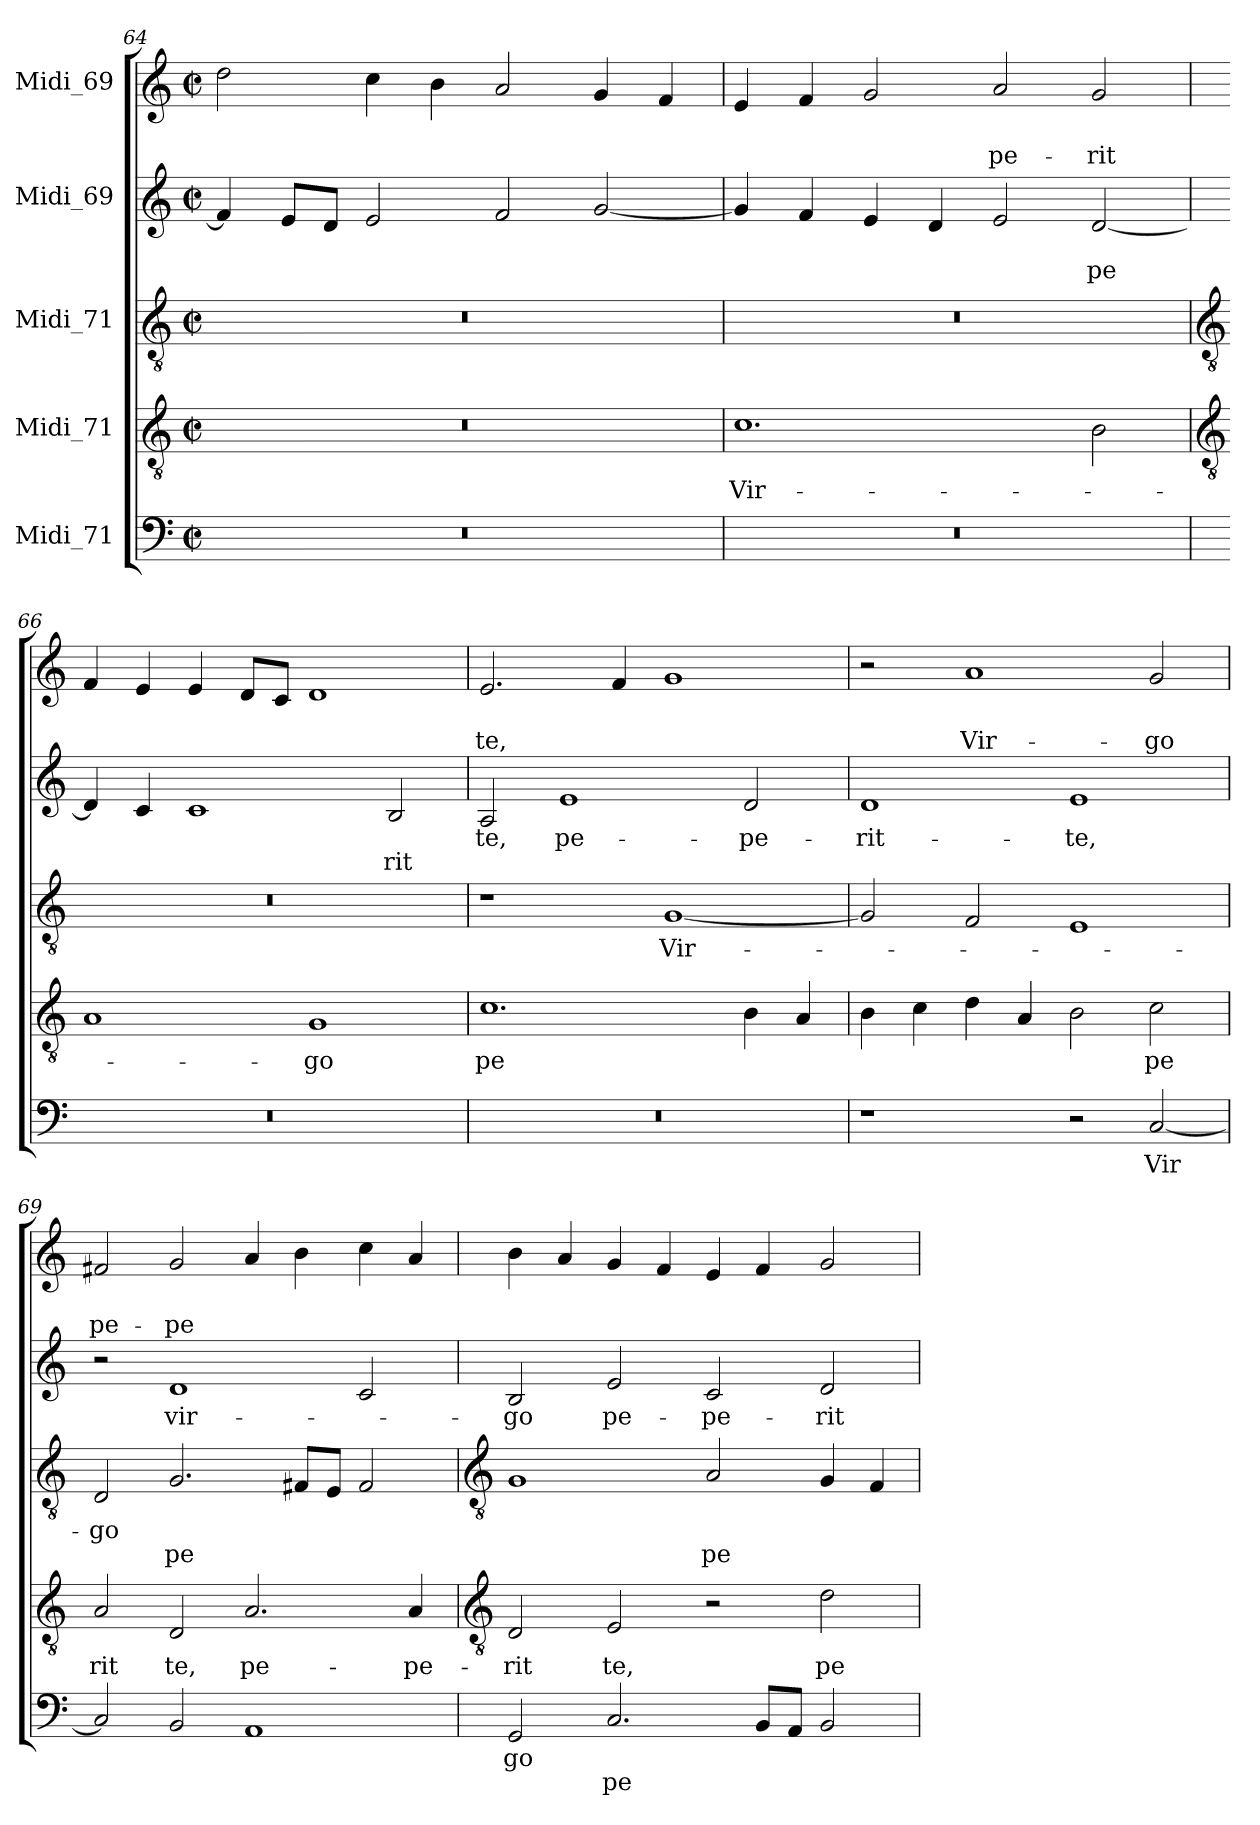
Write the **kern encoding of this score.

**kern	**text	**text	**kern	**text	**kern	**text	**text	**kern	**text	**text	**kern	**text	**text
*part5	*part5	*part5	*part4	*part4	*part3	*part3	*part3	*part2	*part2	*part2	*part1	*part1	*part1
*staff5	*staff5	*staff5	*staff4	*staff4	*staff3	*staff3	*staff3	*staff2	*staff2	*staff2	*staff1	*staff1	*staff1
*I"Midi_71	*	*	*I"Midi_71	*	*I"Midi_71	*	*	*I"Midi_69	*	*	*I"Midi_69	*	*
*clefF4	*	*	*clefGv2	*	*clefGv2	*	*	*clefG2	*	*	*clefG2	*	*
*k[]	*	*	*k[]	*	*k[]	*	*	*k[]	*	*	*k[]	*	*
*C:	*	*	*C:	*	*C:	*	*	*C:	*	*	*C:	*	*
*M4/2	*	*	*M4/2	*	*M4/2	*	*	*M4/2	*	*	*M4/2	*	*
*met(c|)	*	*	*met(c|)	*	*met(c|)	*	*	*met(c|)	*	*	*met(c|)	*	*
=64	=64	=64	=64	=64	=64	=64	=64	=64	=64	=64	=64	=64	=64
0r	.	.	0r	.	0r	.	.	4f]	.	.	2dd	.	.
.	.	.	.	.	.	.	.	8eL	.	.	.	.	.
.	.	.	.	.	.	.	.	8dJ	.	.	.	.	.
.	.	.	.	.	.	.	.	2e	.	.	4cc	.	.
.	.	.	.	.	.	.	.	.	.	.	4b	.	.
.	.	.	.	.	.	.	.	2f	.	.	2a	.	.
.	.	.	.	.	.	.	.	[2g	.	.	4g	.	.
.	.	.	.	.	.	.	.	.	.	.	4f	.	.
=65	=65	=65	=65	=65	=65	=65	=65	=65	=65	=65	=65	=65	=65
!	!	!	!	!LO:LY:b	!	!	!	!	!	!	!	!	!
0r	.	.	1.c	Vir-	0r	.	.	4g]	.	.	4e	.	.
.	.	.	.	.	.	.	.	4f	.	.	4f	.	.
.	.	.	.	.	.	.	.	4e	.	.	2g	.	.
.	.	.	.	.	.	.	.	4d	.	.	.	.	.
!	!	!	!	!	!	!	!	!	!	!	!	!	!LO:LY:b
.	.	.	.	.	.	.	.	2e	.	.	2a	.	pe-
!	!	!	!	!	!	!	!	!	!	!LO:LY:b	!	!	!LO:LY:b
.	.	.	2B	.	.	.	.	[2d	.	pe	2g	.	-rit
!!LO:LB:g=z
=66	=66	=66	=66	=66	=66	=66	=66	=66	=66	=66	=66	=66	=66
*	*	*	*clefGv2	*	*clefGv2	*	*	*	*	*	*	*	*
0r	.	.	1A	.	0r	.	.	4d]	.	.	4f	.	.
.	.	.	.	.	.	.	.	4c	.	.	4e	.	.
.	.	.	.	.	.	.	.	1c	.	.	4e	.	.
.	.	.	.	.	.	.	.	.	.	.	8dL	.	.
.	.	.	.	.	.	.	.	.	.	.	8cJ	.	.
!	!	!	!	!LO:LY:b	!	!	!	!	!	!	!	!	!
.	.	.	1G	-go	.	.	.	.	.	.	1d	.	.
!	!	!	!	!	!	!	!	!	!	!LO:LY:b	!	!	!
.	.	.	.	.	.	.	.	2B	.	rit	.	.	.
=67	=67	=67	=67	=67	=67	=67	=67	=67	=67	=67	=67	=67	=67
!	!	!	!	!LO:LY:b	!	!	!	!	!LO:LY:b	!	!	!	!LO:LY:b
0r	.	.	1.c	pe	1r	.	.	2A	te,	.	2.e	.	te,
!	!	!	!	!	!	!	!	!	!LO:LY:b	!	!	!	!
.	.	.	.	.	.	.	.	1e	pe-	.	.	.	.
.	.	.	.	.	.	.	.	.	.	.	4f	.	.
!	!	!	!	!	!	!LO:LY:b	!	!	!	!	!	!	!
.	.	.	.	.	[1G	Vir-	.	.	.	.	1g	.	.
!	!	!	!	!	!	!	!	!	!LO:LY:b	!	!	!	!
.	.	.	4B	.	.	.	.	2d	-pe-	.	.	.	.
.	.	.	4A	.	.	.	.	.	.	.	.	.	.
=68	=68	=68	=68	=68	=68	=68	=68	=68	=68	=68	=68	=68	=68
!	!	!	!	!	!	!	!	!	!LO:LY:b	!	!	!	!
1r	.	.	4B	.	2G]	.	.	1d	-rit-	.	2r	.	.
.	.	.	4c	.	.	.	.	.	.	.	.	.	.
!	!	!	!	!	!	!	!	!	!	!	!	!	!LO:LY:b
.	.	.	4d	.	2F	.	.	.	.	.	1a	.	Vir-
.	.	.	4A	.	.	.	.	.	.	.	.	.	.
!	!	!	!	!	!	!	!	!	!LO:LY:b	!	!	!	!
2r	.	.	2B	.	1E	.	.	1e	-te,	.	.	.	.
!	!LO:LY:b	!	!	!LO:LY:b	!	!	!	!	!	!	!	!	!LO:LY:b
[2C	Vir	.	2c	pe	.	.	.	.	.	.	2g	.	-go
=69	=69	=69	=69	=69	=69	=69	=69	=69	=69	=69	=69	=69	=69
!	!	!	!	!LO:LY:b	!	!LO:LY:b	!	!	!	!	!	!	!LO:LY:b
2C]	.	.	2A	rit	2D	-go	.	2r	.	.	2f#X	.	pe-
!	!	!	!	!LO:LY:b	!	!	!LO:LY:b	!	!LO:LY:b	!	!	!	!LO:LY:b
2BB	.	.	2D	te,	2.G	.	pe	1d	vir-	.	2g	.	-pe
!	!	!	!	!LO:LY:b	!	!	!	!	!	!	!	!	!
1AA	.	.	2.A	pe-	.	.	.	.	.	.	4a	.	.
.	.	.	.	.	8F#XL	.	.	.	.	.	4b	.	.
.	.	.	.	.	8EJ	.	.	.	.	.	.	.	.
.	.	.	.	.	2F#	.	.	2c	.	.	4cc	.	.
!	!	!	!	!LO:LY:b	!	!	!	!	!	!	!	!	!
.	.	.	4A	-pe-	.	.	.	.	.	.	4a	.	.
!!LO:LB:g=z
=70	=70	=70	=70	=70	=70	=70	=70	=70	=70	=70	=70	=70	=70
*	*	*	*clefGv2	*	*clefGv2	*	*	*	*	*	*	*	*
!	!LO:LY:b	!	!	!LO:LY:b	!	!	!	!	!LO:LY:b	!	!	!	!
2GG	go	.	2D	-rit	1G	.	.	2B	-go	.	4b	.	.
.	.	.	.	.	.	.	.	.	.	.	4a	.	.
!	!	!LO:LY:b	!	!LO:LY:b	!	!	!	!	!LO:LY:b	!	!	!	!
2.C	.	pe	2E	te,	.	.	.	2e	pe-	.	4g	.	.
.	.	.	.	.	.	.	.	.	.	.	4f	.	.
!	!	!	!	!	!	!	!LO:LY:b	!	!LO:LY:b	!	!	!	!
.	.	.	2r	.	2A	.	pe	2c	-pe-	.	4e	.	.
8BBL	.	.	.	.	.	.	.	.	.	.	4f	.	.
8AAJ	.	.	.	.	.	.	.	.	.	.	.	.	.
!	!	!	!	!LO:LY:b	!	!	!	!	!LO:LY:b	!	!	!	!
2BB	.	.	2d	pe-	4G	.	.	2d	-rit	.	2g	.	.
.	.	.	.	.	4F	.	.	.	.	.	.	.	.
=	=	=	=	=	=	=	=	=	=	=	=	=	=
*-	*-	*-	*-	*-	*-	*-	*-	*-	*-	*-	*-	*-	*-
